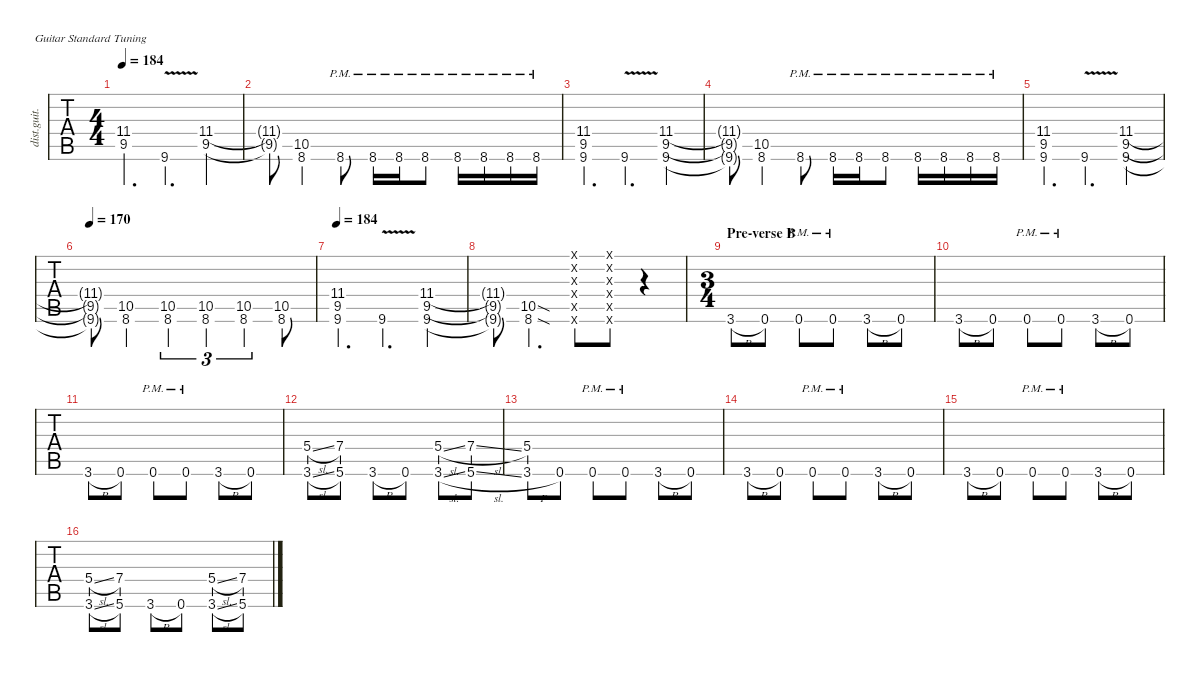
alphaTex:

\defaultSystemsLayout 4
\hideDynamics
\bracketExtendMode nobrackets
\otherSystemsTrackNameOrientation horizontal
\track ("Rhythm Guitar (Kirk)" "dist.guit.") {defaultSystemsLayout 4 multiBarRest instrument distortionguitar}
\staff {tabs}
\tuning (E4 B3 G3 D3 A2 E2)
\ts (4 4)
\tempo 184
\clef g2
\ks c
(9.5{acc #} 11.4{acc #}).4{d dy mf instrument distortionguitar} 9.6{v acc #}.4{d} (9.5{acc #} 11.4{acc #}).4 |
(9.5{t acc #} 11.4{t acc #}).8 (8.6 10.5).4 8.6{pm}.8 8.6{pm}.16 8.6{pm}.16 8.6{pm}.8 8.6{pm}.16 8.6{pm}.16 8.6{pm}.16 8.6{pm}.16 |
(9.5{acc #} 11.4{acc #} 9.6{acc #}).4{d} 9.6{v acc #}.4{d} (9.5{acc #} 11.4{acc #} 9.6{acc #}).4 |
(9.5{t acc #} 11.4{t acc #} 9.6{t acc #}).8 (8.6 10.5).4 8.6{pm}.8 8.6{pm}.16 8.6{pm}.16 8.6{pm}.8 8.6{pm}.16 8.6{pm}.16 8.6{pm}.16 8.6{pm}.16 |
(9.5{acc #} 11.4{acc #} 9.6{acc #}).4{d} 9.6{v acc #}.4{d} (9.5{acc #} 11.4{acc #} 9.6{acc #}).4 |
\tempo 170
(9.5{t acc #} 11.4{t acc #} 9.6{t acc #}).8 (8.6 10.5).4 (8.6{st} 10.5{st}).4{tu (3 2)} (8.6{st} 10.5{st}).4{tu (3 2)} (8.6{st} 10.5{st}).4{tu (3 2)} (8.6 10.5).8 |
\tempo 184
(9.5{acc #} 11.4{acc #} 9.6{acc #}).4{d} 9.6{v acc #}.4{d} (9.5{acc #} 11.4{acc #} 9.6{acc #}).4 |
(9.5{t acc #} 11.4{t acc #} 9.6{t acc #}).8 (8.6{sod} 10.5{sod}).4{d} (0.5{x} 0.4{x} 0.3{x} 0.6{x} 0.1{x} 0.2{x}).8 (0.5{x} 0.4{x} 0.3{x} 0.6{x} 0.2{x} 0.1{x}).8 r.4 |
\ts (3 4)
\beaming (8 2 2 2 2)
\section ("" "Pre-verse B")
3.6{h}.8 0.6.8 0.6{pm}.8 0.6{pm}.8 3.6{h}.8 0.6.8 |
3.6{h}.8 0.6.8 0.6{pm}.8 0.6{pm}.8 3.6{h}.8 0.6.8 |
3.6{h}.8 0.6.8 0.6{pm}.8 0.6{pm}.8 3.6{h}.8 0.6.8 |
(3.6{sl} 5.4{sl}).8 (7.4 5.6).8 3.6{h}.8 0.6.8 (3.6{sl} 5.4{sl}).8 (7.4{sl} 5.6{sl}).8 |
(3.6{h} 5.4).8 0.6.8 0.6{pm}.8 0.6{pm}.8 3.6{h}.8 0.6.8 |
3.6{h}.8 0.6.8 0.6{pm}.8 0.6{pm}.8 3.6{h}.8 0.6.8 |
3.6{h}.8 0.6.8 0.6{pm}.8 0.6{pm}.8 3.6{h}.8 0.6.8 |
(3.6{sl} 5.4{sl}).8 (7.4 5.6).8 3.6{h}.8 0.6.8 (3.6{sl} 5.4{sl}).8 (7.4{sl} 5.6{sl}).8
